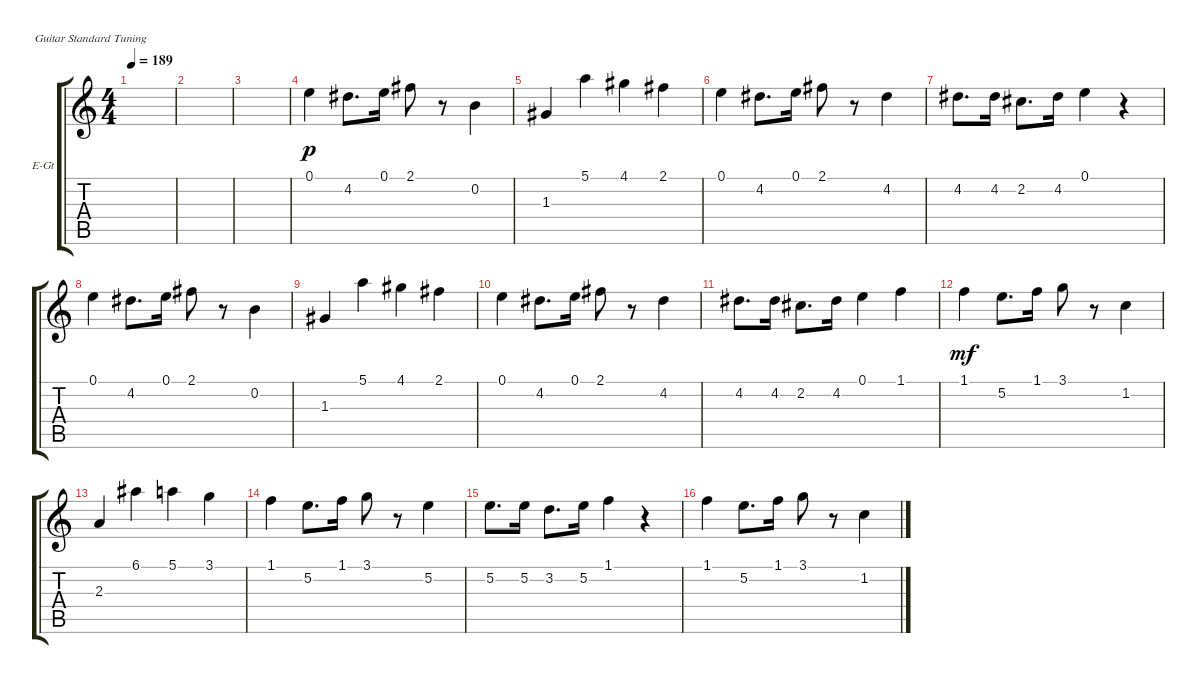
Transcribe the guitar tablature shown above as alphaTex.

\defaultSystemsLayout 4
\bracketExtendMode groupsimilarinstruments
\firstSystemTrackNameOrientation horizontal
\otherSystemsTrackNameOrientation horizontal
\track ("Vocal" "E-Gt") {instrument electricguitarclean}
\staff {score tabs}
\tuning (E4 B3 G3 D3 A2 E2)
\ts (4 4)
\tempo 189
\clef g2
\ks c
|
|
|
0.1.4{dy p} 4.2.8{d} 0.1.16 2.1.8 r.8 0.2.4 |
1.3.4 5.1.4 4.1.4 2.1.4 |
0.1.4 4.2.8{d} 0.1.16 2.1.8 r.8 4.2.4 |
4.2.8{d} 4.2.16 2.2.8{d} 4.2.16 0.1.4 r.4 |
0.1.4 4.2.8{d} 0.1.16 2.1.8 r.8 0.2.4 |
1.3.4 5.1.4 4.1.4 2.1.4 |
0.1.4 4.2.8{d} 0.1.16 2.1.8 r.8 4.2.4 |
4.2.8{d} 4.2.16 2.2.8{d} 4.2.16 0.1.4 1.1.4 |
1.1.4{dy mf} 5.2.8{d} 1.1.16 3.1.8 r.8 1.2.4 |
2.3.4 6.1.4 5.1.4 3.1.4 |
1.1.4 5.2.8{d} 1.1.16 3.1.8 r.8 5.2.4 |
5.2.8{d} 5.2.16 3.2.8{d} 5.2.16 1.1.4 r.4 |
1.1.4 5.2.8{d} 1.1.16 3.1.8 r.8 1.2.4
